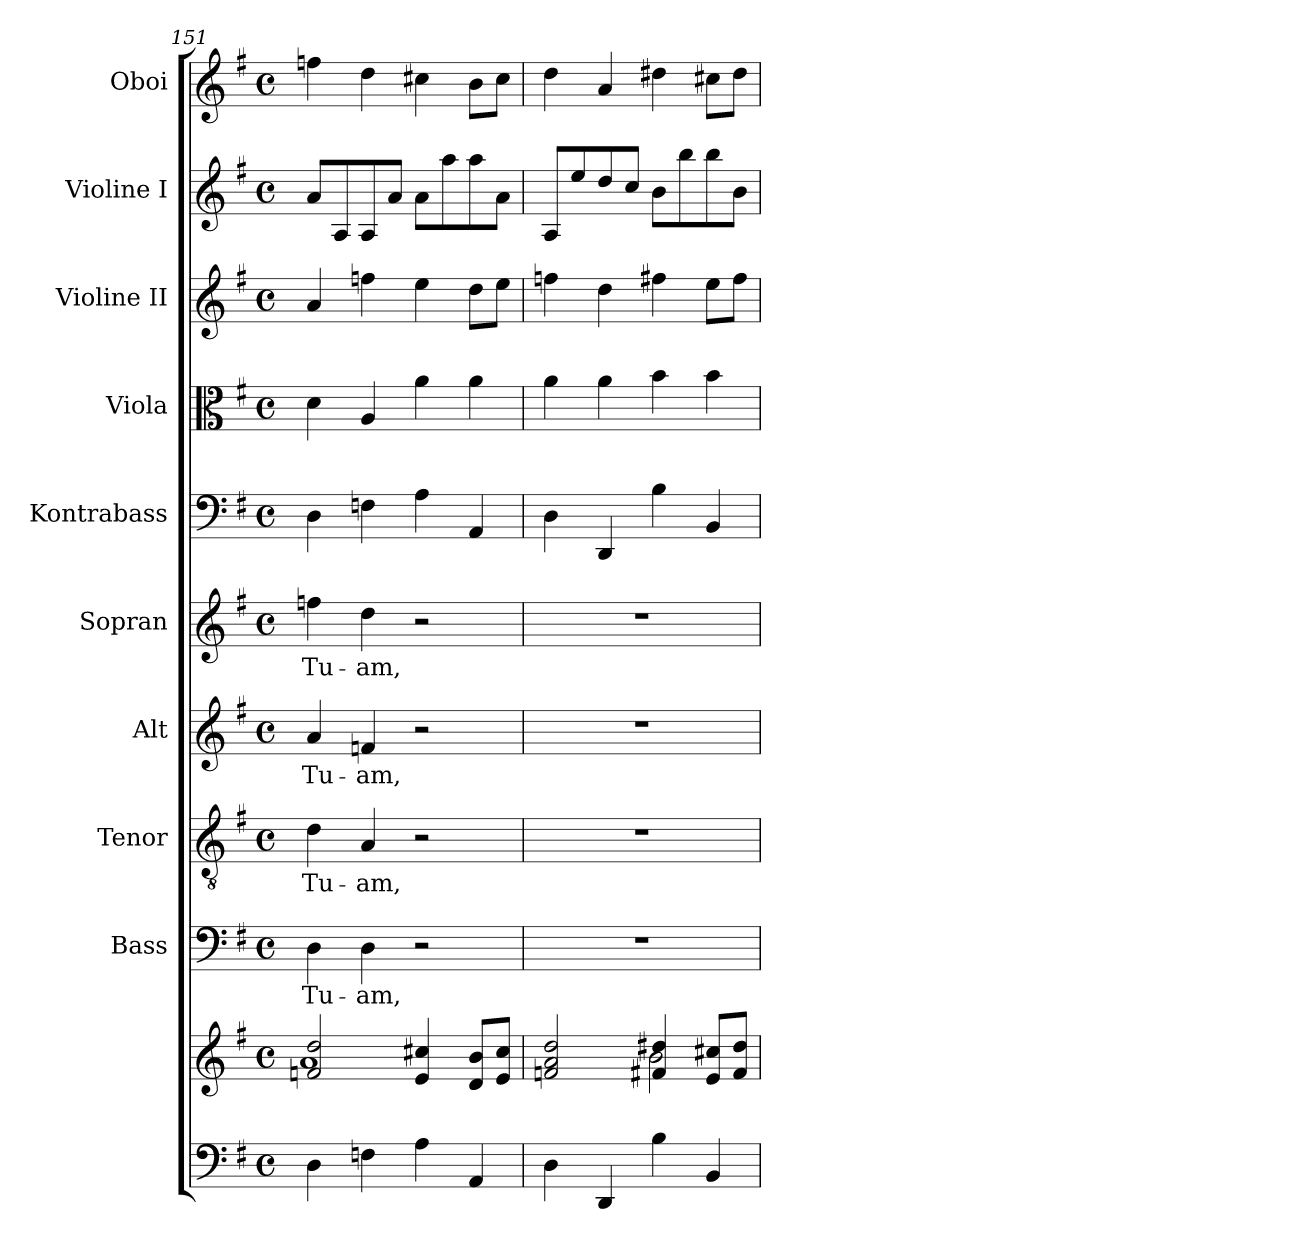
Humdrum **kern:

**kern	**kern	**kern	**text	**kern	**text	**kern	**text	**kern	**text	**kern	**kern	**kern	**kern	**kern
*part10	*part10	*part9	*part9	*part8	*part8	*part7	*part7	*part6	*part6	*part5	*part4	*part3	*part2	*part1
*staff11	*staff10	*staff9	*staff9	*staff8	*staff8	*staff7	*staff7	*staff6	*staff6	*staff5	*staff4	*staff3	*staff2	*staff1
*	*	*I"Bass	*	*I"Tenor	*	*I"Alt	*	*I"Sopran	*	*I"Kontrabass	*I"Viola	*I"Violine II	*I"Violine I	*I"Oboi
*	*	*I'B.	*	*I'T.	*	*I'A.	*	*I'S.	*	*I'Kb.	*I'Vla.	*I'Vl. II	*I'Vl. I	*I'Ob.
!!LO:PB:g=z
*clefF4	*clefG2	*clefF4	*	*clefGv2	*	*clefG2	*	*clefG2	*	*clefF4	*clefC3	*clefG2	*clefG2	*clefG2
*	*	*	*	*	*	*	*	*	*	*ITrd7c12	*	*	*	*
*k[f#]	*k[f#]	*k[f#]	*	*k[f#]	*	*k[f#]	*	*k[f#]	*	*k[f#]	*k[f#]	*k[f#]	*k[f#]	*k[f#]
*G:	*G:	*G:	*	*G:	*	*G:	*	*G:	*	*G:	*G:	*G:	*G:	*G:
*M4/4	*M4/4	*M4/4	*	*M4/4	*	*M4/4	*	*M4/4	*	*M4/4	*M4/4	*M4/4	*M4/4	*M4/4
*met(c)	*met(c)	*met(c)	*	*met(c)	*	*met(c)	*	*met(c)	*	*met(c)	*met(c)	*met(c)	*met(c)	*met(c)
=151	=151	=151	=151	=151	=151	=151	=151	=151	=151	=151	=151	=151	=151	=151
*	*^	*	*	*	*	*	*	*	*	*	*	*	*	*
!	!	!	!	!LO:LY:b	!	!LO:LY:b	!	!LO:LY:b	!	!LO:LY:b	!	!	!	!	!
4D\	2fn/ 2dd/	1a	4D\	Tu-	4d\	Tu-	4a/	Tu-	4ffn\	Tu-	4DD\	4d\	4a/	8a/L	4ffn\
.	.	.	.	.	.	.	.	.	.	.	.	.	.	8A/	.
!	!	!	!	!LO:LY:b	!	!LO:LY:b	!	!LO:LY:b	!	!LO:LY:b	!	!	!	!	!
4Fn\	.	.	4D\	-am,	4A/	-am,	4fn/	-am,	4dd\	-am,	4FFn\	4A/	4ffn\	8A/	4dd\
.	.	.	.	.	.	.	.	.	.	.	.	.	.	8a/J	.
4A\	4e/ 4cc#X/	.	2r	.	2r	.	2r	.	2r	.	4AA\	4a\	4ee\	8a\L	4cc#X\
.	.	.	.	.	.	.	.	.	.	.	.	.	.	8aa\	.
4AA/	8d/ 8b/L	.	.	.	.	.	.	.	.	.	4AAA/	4a\	8dd\L	8aa\	8b\L
.	8e/ 8cc#/J	.	.	.	.	.	.	.	.	.	.	.	8ee\J	8a\J	8cc#\J
=152	=152	=152	=152	=152	=152	=152	=152	=152	=152	=152	=152	=152	=152	=152	=152
4D\	2fn/ 2a/ 2dd/	2ryy	1r	.	1r	.	1r	.	1r	.	4DD\	4a\	4ffn\	8A/L	4dd\
.	.	.	.	.	.	.	.	.	.	.	.	.	.	8ee/	.
4DD/	.	.	.	.	.	.	.	.	.	.	4DDD/	4a\	4dd\	8dd/	4a/
.	.	.	.	.	.	.	.	.	.	.	.	.	.	8cc/J	.
4B\	4f#X/ 4dd#X/	2b\	.	.	.	.	.	.	.	.	4BB\	4b\	4ff#X\	8b\L	4dd#X\
.	.	.	.	.	.	.	.	.	.	.	.	.	.	8bb\	.
4BB/	8e/ 8cc#X/L	.	.	.	.	.	.	.	.	.	4BBB/	4b\	8ee\L	8bb\	8cc#X\L
.	8f#/ 8dd#/J	.	.	.	.	.	.	.	.	.	.	.	8ff#\J	8b\J	8dd#\J
*	*v	*v	*	*	*	*	*	*	*	*	*	*	*	*	*
=	=	=	=	=	=	=	=	=	=	=	=	=	=	=
*-	*-	*-	*-	*-	*-	*-	*-	*-	*-	*-	*-	*-	*-	*-
